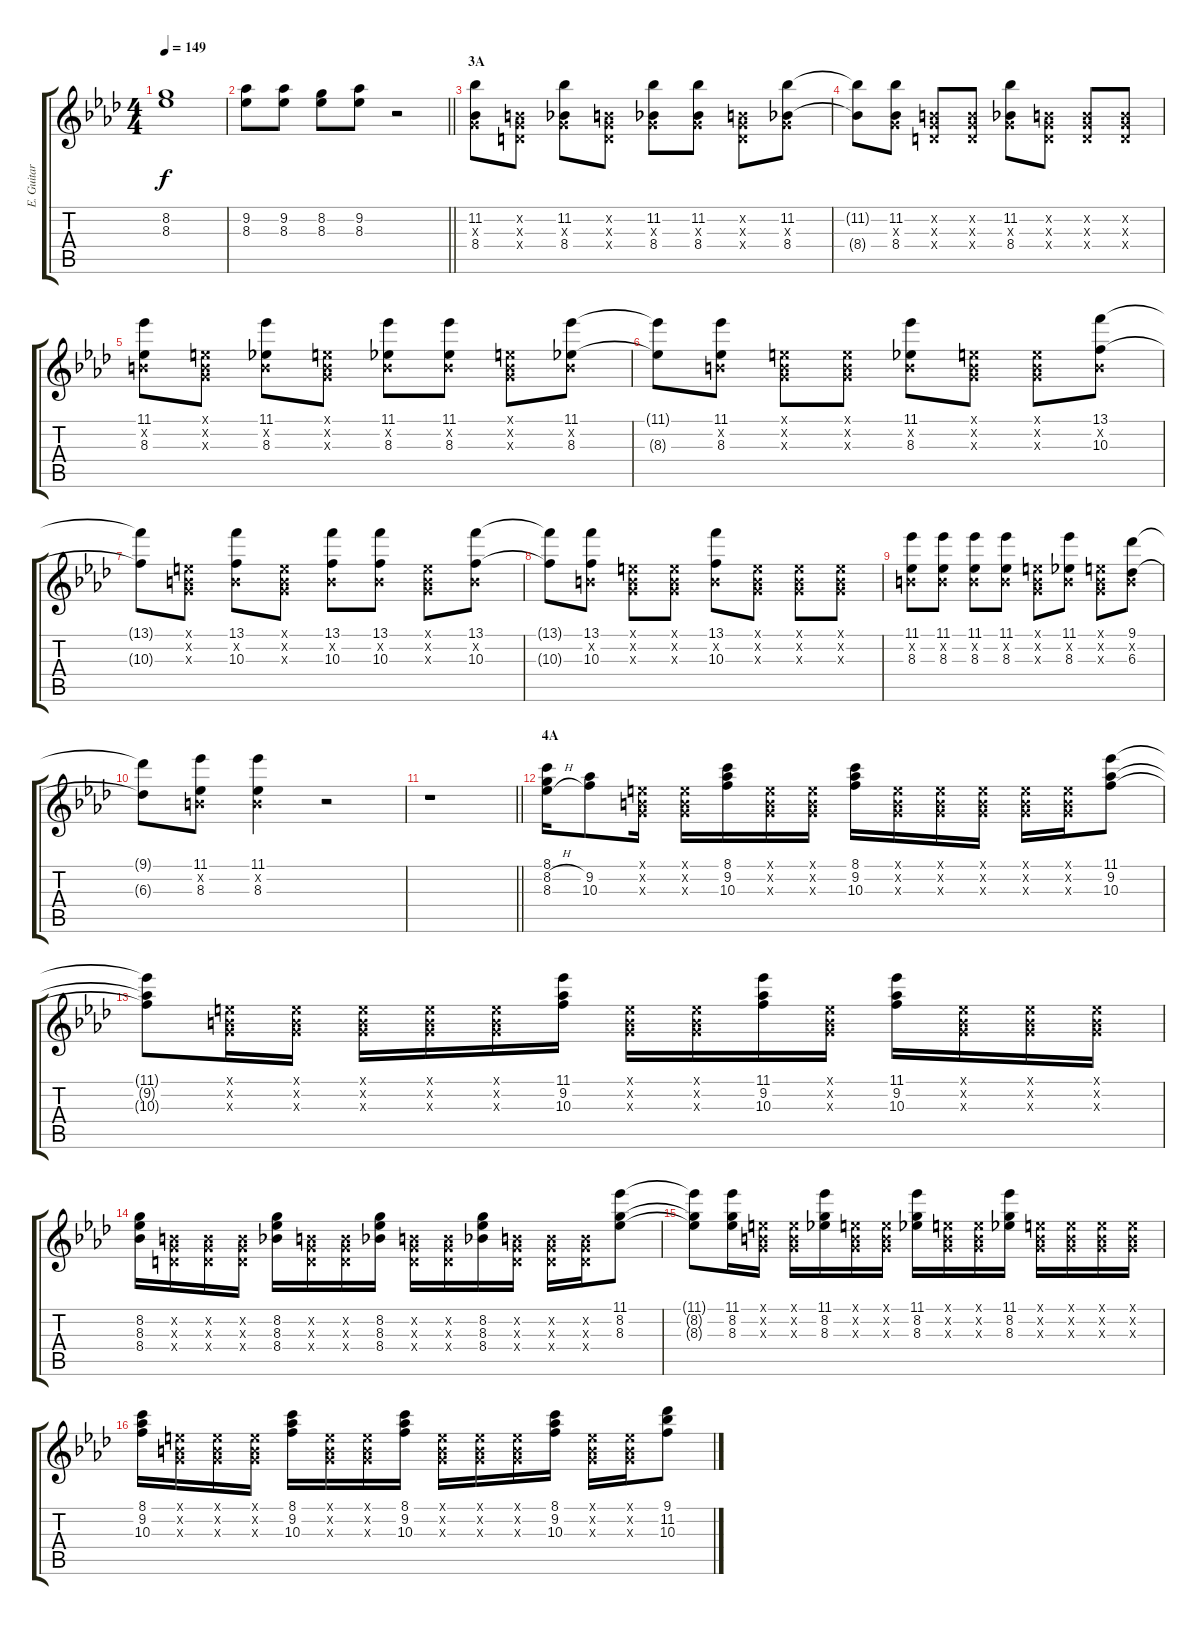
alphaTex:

\track ("E. Guitar II" "E. Guitar ") {instrument electricguitarjazz}
\staff {score tabs}
\tuning (E4 B3 G3 D3 A2 E2) {hide}
\ts (4 4)
\tempo 149
\clef g2
\ks ab
(8.2 8.3).1{dy f} |
\barLineRight lightlight
(9.2 8.3).8 (9.2 8.3).8 (8.2 8.3).8 (9.2 8.3).8 r.2 |
\section ("" "3A")
(11.2 0.3{x} 8.4).8 (0.2{x} 0.3{x} 0.4{x}).8 (11.2 0.3{x} 8.4).8 (0.2{x} 0.3{x} 0.4{x}).8 (11.2 0.3{x} 8.4).8 (11.2 0.3{x} 8.4).8 (0.2{x} 0.3{x} 0.4{x}).8 (11.2 0.3{x} 8.4).8 |
(11.2{t} 8.4{t}).8 (11.2 0.3{x} 8.4).8 (0.2{x} 0.3{x} 0.4{x}).8 (0.2{x} 0.3{x} 0.4{x}).8 (11.2 0.3{x} 8.4).8 (0.2{x} 0.3{x} 0.4{x}).8 (0.2{x} 0.3{x} 0.4{x}).8 (0.2{x} 0.3{x} 0.4{x}).8 |
(11.1 0.2{x} 8.3).8 (0.1{x} 0.2{x} 0.3{x}).8 (11.1 0.2{x} 8.3).8 (0.1{x} 0.2{x} 0.3{x}).8 (11.1 0.2{x} 8.3).8 (11.1 0.2{x} 8.3).8 (0.1{x} 0.2{x} 0.3{x}).8 (11.1 0.2{x} 8.3).8 |
(11.1{t} 8.3{t}).8 (11.1 0.2{x} 8.3).8 (0.1{x} 0.2{x} 0.3{x}).8 (0.1{x} 0.2{x} 0.3{x}).8 (11.1 0.2{x} 8.3).8 (0.1{x} 0.2{x} 0.3{x}).8 (0.1{x} 0.2{x} 0.3{x}).8 (13.1 0.2{x} 10.3).8 |
(13.1{t} 10.3{t}).8 (0.1{x} 0.2{x} 0.3{x}).8 (13.1 0.2{x} 10.3).8 (0.1{x} 0.2{x} 0.3{x}).8 (13.1 0.2{x} 10.3).8 (13.1 0.2{x} 10.3).8 (0.1{x} 0.2{x} 0.3{x}).8 (13.1 0.2{x} 10.3).8 |
(13.1{t} 10.3{t}).8 (13.1 0.2{x} 10.3).8 (0.1{x} 0.2{x} 0.3{x}).8 (0.1{x} 0.2{x} 0.3{x}).8 (13.1 0.2{x} 10.3).8 (0.1{x} 0.2{x} 0.3{x}).8 (0.1{x} 0.2{x} 0.3{x}).8 (0.1{x} 0.2{x} 0.3{x}).8 |
(11.1 0.2{x} 8.3).8 (11.1 0.2{x} 8.3).8 (11.1 0.2{x} 8.3).8 (11.1 0.2{x} 8.3).8 (0.1{x} 0.2{x} 0.3{x}).8 (11.1 0.2{x} 8.3).8 (0.1{x} 0.2{x} 0.3{x}).8 (9.1 0.2{x} 6.3).8 |
(9.1{t} 6.3{t}).8 (11.1 0.2{x} 8.3).8 (11.1 0.2{x} 8.3).4 r.2 |
\barLineRight lightlight
r.1 |
\section ("" "4A")
(8.1 8.2{h} 8.3{h}).16 (9.2 10.3).8 (0.1{x} 0.2{x} 0.3{x}).16 (0.1{x} 0.2{x} 0.3{x}).16 (8.1 9.2 10.3).16 (0.1{x} 0.2{x} 0.3{x}).16 (0.1{x} 0.2{x} 0.3{x}).16 (8.1 9.2 10.3).16 (0.1{x} 0.2{x} 0.3{x}).16 (0.1{x} 0.2{x} 0.3{x}).16 (0.1{x} 0.2{x} 0.3{x}).16 (0.1{x} 0.2{x} 0.3{x}).16 (0.1{x} 0.2{x} 0.3{x}).16 (11.1 9.2 10.3).8 |
(11.1{t} 9.2{t} 10.3{t}).8 (0.1{x} 0.2{x} 0.3{x}).16 (0.1{x} 0.2{x} 0.3{x}).16 (0.1{x} 0.2{x} 0.3{x}).16 (0.1{x} 0.2{x} 0.3{x}).16 (0.1{x} 0.2{x} 0.3{x}).16 (11.1 9.2 10.3).16 (0.1{x} 0.2{x} 0.3{x}).16 (0.1{x} 0.2{x} 0.3{x}).16 (11.1 9.2 10.3).16 (0.1{x} 0.2{x} 0.3{x}).16 (11.1 9.2 10.3).16 (0.1{x} 0.2{x} 0.3{x}).16 (0.1{x} 0.2{x} 0.3{x}).16 (0.1{x} 0.2{x} 0.3{x}).16 |
(8.2 8.3 8.4).16 (0.2{x} 0.3{x} 0.4{x}).16 (0.2{x} 0.3{x} 0.4{x}).16 (0.2{x} 0.3{x} 0.4{x}).16 (8.2 8.3 8.4).16 (0.2{x} 0.3{x} 0.4{x}).16 (0.2{x} 0.3{x} 0.4{x}).16 (8.2 8.3 8.4).16 (0.2{x} 0.3{x} 0.4{x}).16 (0.2{x} 0.3{x} 0.4{x}).16 (8.2 8.3 8.4).16 (0.2{x} 0.3{x} 0.4{x}).16 (0.2{x} 0.3{x} 0.4{x}).16 (0.2{x} 0.3{x} 0.4{x}).16 (11.1 8.2 8.3).8 |
(11.1{t} 8.2{t} 8.3{t}).8 (11.1 8.2 8.3).16 (0.1{x} 0.2{x} 0.3{x}).16 (0.1{x} 0.2{x} 0.3{x}).16 (11.1 8.2 8.3).16 (0.1{x} 0.2{x} 0.3{x}).16 (0.1{x} 0.2{x} 0.3{x}).16 (11.1 8.2 8.3).16 (0.1{x} 0.2{x} 0.3{x}).16 (0.1{x} 0.2{x} 0.3{x}).16 (11.1 8.2 8.3).16 (0.1{x} 0.2{x} 0.3{x}).16 (0.1{x} 0.2{x} 0.3{x}).16 (0.1{x} 0.2{x} 0.3{x}).16 (0.1{x} 0.2{x} 0.3{x}).16 |
(8.1 9.2 10.3).16 (0.1{x} 0.2{x} 0.3{x}).16 (0.1{x} 0.2{x} 0.3{x}).16 (0.1{x} 0.2{x} 0.3{x}).16 (8.1 9.2 10.3).16 (0.1{x} 0.2{x} 0.3{x}).16 (0.1{x} 0.2{x} 0.3{x}).16 (8.1 9.2 10.3).16 (0.1{x} 0.2{x} 0.3{x}).16 (0.1{x} 0.2{x} 0.3{x}).16 (0.1{x} 0.2{x} 0.3{x}).16 (8.1 9.2 10.3).16 (0.1{x} 0.2{x} 0.3{x}).16 (0.1{x} 0.2{x} 0.3{x}).16 (9.1 11.2 10.3).8
